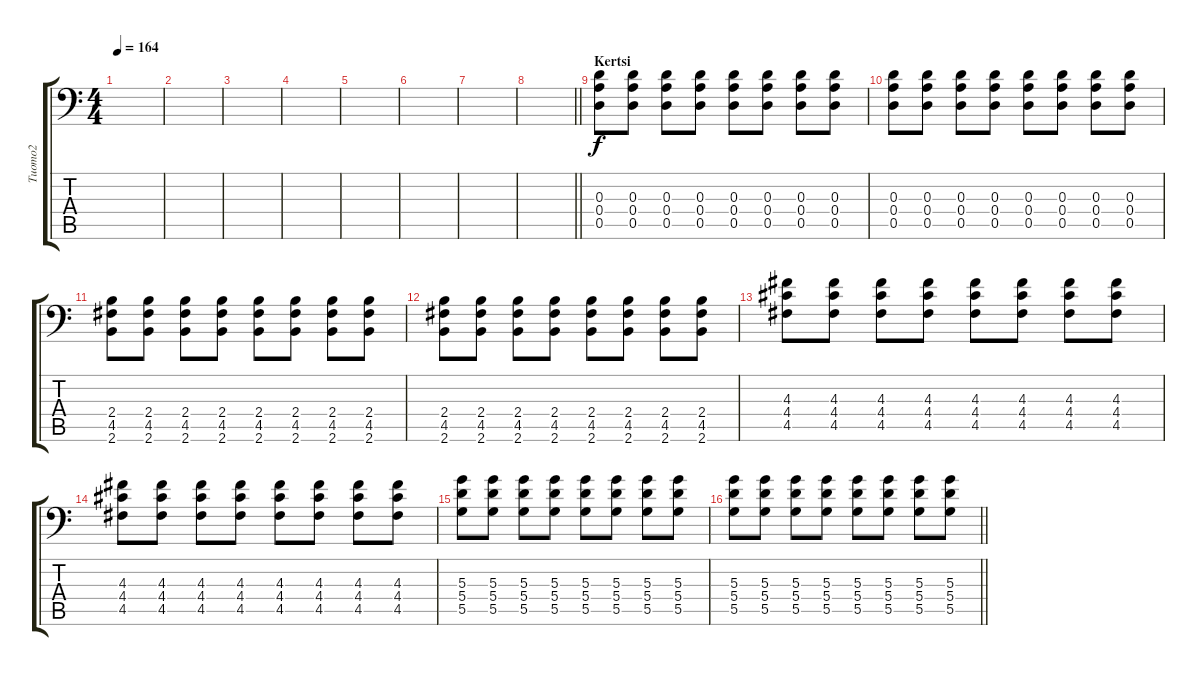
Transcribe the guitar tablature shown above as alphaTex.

\track ("Tuomo2" "Tuomo2") {instrument distortionguitar}
\staff {score tabs}
\tuning (B3 G3 D3 A2 D2 A1) {hide}
\ts (4 4)
\tempo 164
\clef f4
\ks c
|
|
|
|
|
|
|
\barLineRight lightlight
|
\section ("" "Kertsi")
(0.3 0.4 0.5).8{volume 13 balance 16 instrument distortionguitar} (0.3 0.4 0.5).8 (0.3 0.4 0.5).8 (0.3 0.4 0.5).8 (0.3 0.4 0.5).8 (0.3 0.4 0.5).8 (0.3 0.4 0.5).8 (0.3 0.4 0.5).8 |
(0.3 0.4 0.5).8 (0.3 0.4 0.5).8 (0.3 0.4 0.5).8 (0.3 0.4 0.5).8 (0.3 0.4 0.5).8 (0.3 0.4 0.5).8 (0.3 0.4 0.5).8 (0.3 0.4 0.5).8 |
(2.4 4.5 2.6).8 (2.4 4.5 2.6).8 (2.4 4.5 2.6).8 (2.4 4.5 2.6).8 (2.4 4.5 2.6).8 (2.4 4.5 2.6).8 (2.4 4.5 2.6).8 (2.4 4.5 2.6).8 |
(2.4 4.5 2.6).8 (2.4 4.5 2.6).8 (2.4 4.5 2.6).8 (2.4 4.5 2.6).8 (2.4 4.5 2.6).8 (2.4 4.5 2.6).8 (2.4 4.5 2.6).8 (2.4 4.5 2.6).8 |
(4.3 4.4 4.5).8 (4.3 4.4 4.5).8 (4.3 4.4 4.5).8 (4.3 4.4 4.5).8 (4.3 4.4 4.5).8 (4.3 4.4 4.5).8 (4.3 4.4 4.5).8 (4.3 4.4 4.5).8 |
(4.3 4.4 4.5).8 (4.3 4.4 4.5).8 (4.3 4.4 4.5).8 (4.3 4.4 4.5).8 (4.3 4.4 4.5).8 (4.3 4.4 4.5).8 (4.3 4.4 4.5).8 (4.3 4.4 4.5).8 |
(5.3 5.4 5.5).8 (5.3 5.4 5.5).8 (5.3 5.4 5.5).8 (5.3 5.4 5.5).8 (5.3 5.4 5.5).8 (5.3 5.4 5.5).8 (5.3 5.4 5.5).8 (5.3 5.4 5.5).8 |
\barLineRight lightlight
(5.3 5.4 5.5).8 (5.3 5.4 5.5).8 (5.3 5.4 5.5).8 (5.3 5.4 5.5).8 (5.3 5.4 5.5).8 (5.3 5.4 5.5).8 (5.3 5.4 5.5).8 (5.3 5.4 5.5).8
